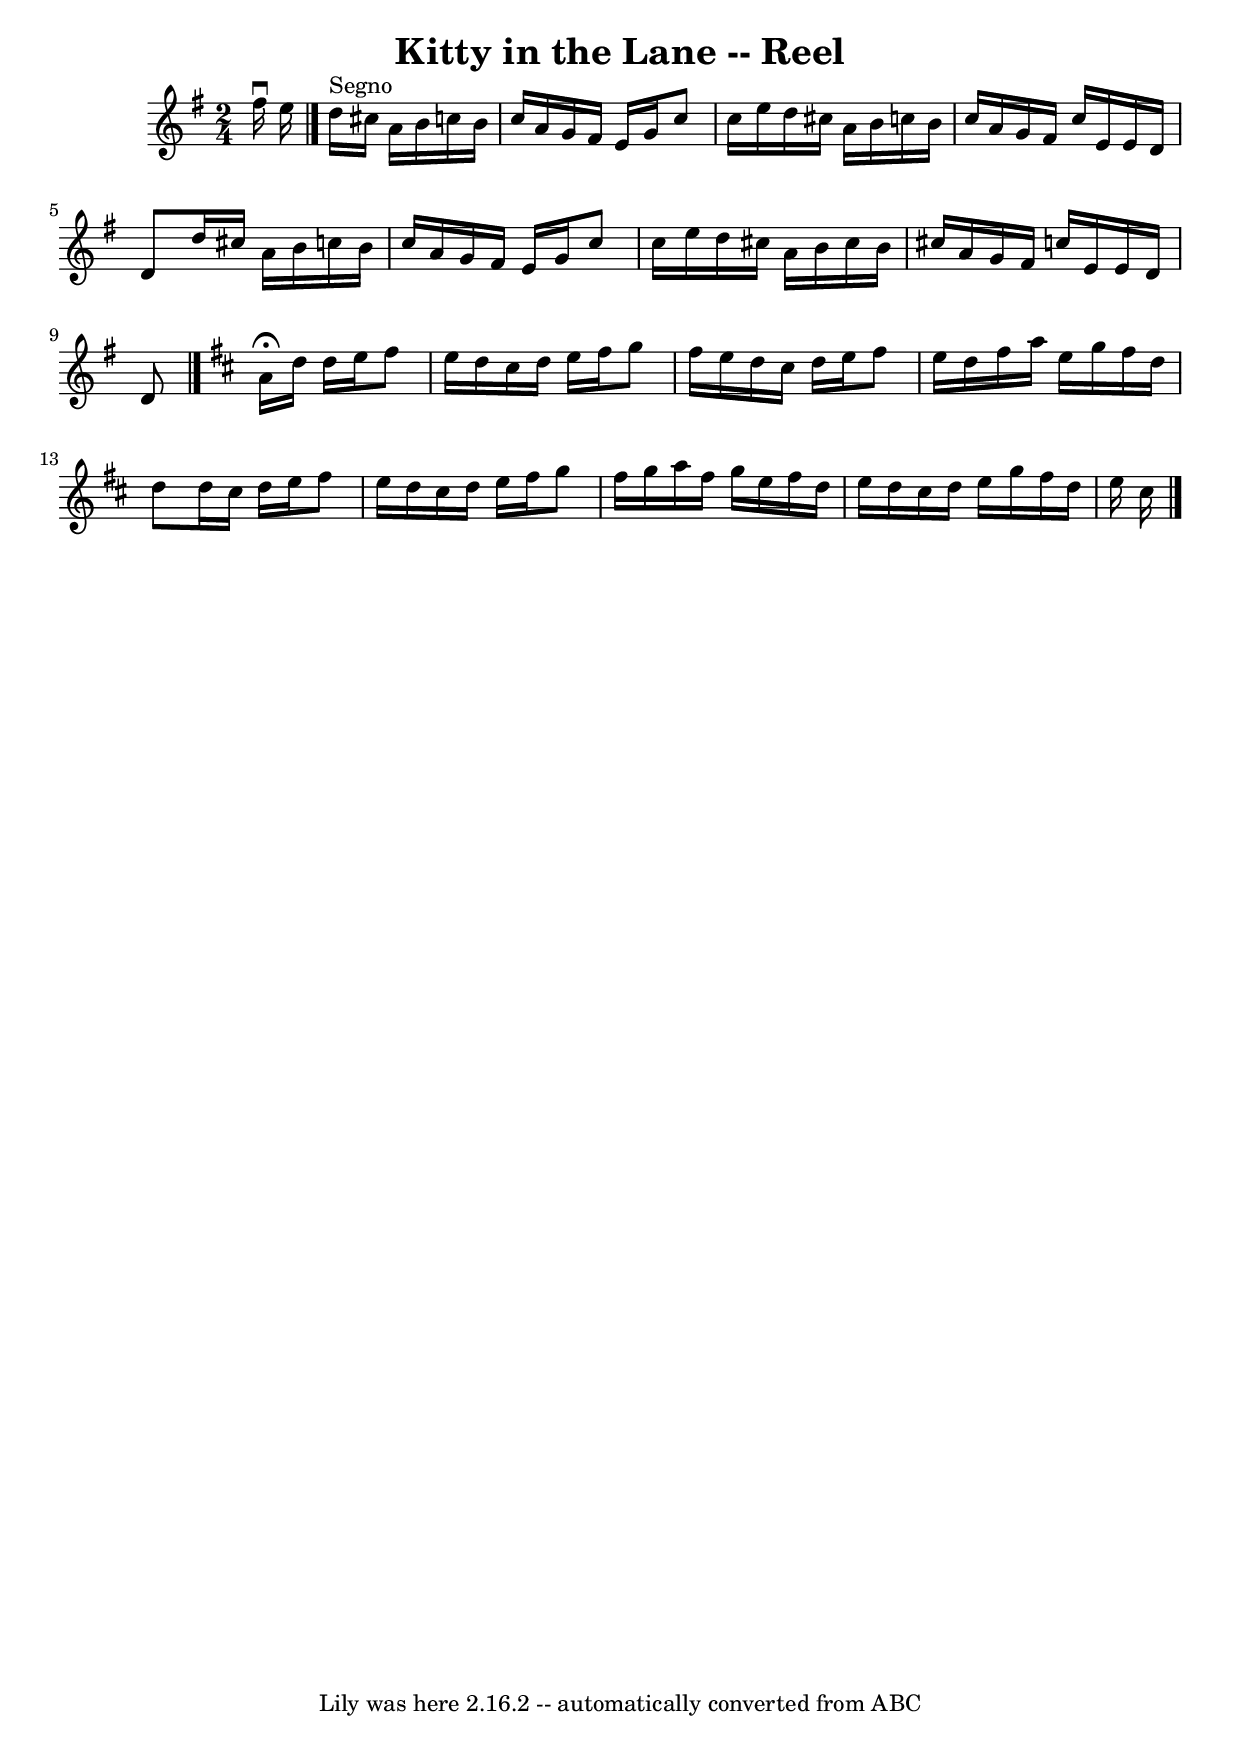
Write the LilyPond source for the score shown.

\version "2.16.2"
\include "Mammoth.ily"
\header {
	%% book = "Ryan's Mammoth Collection"
	crossRefNumber = "1"
	footnotes = "\\\\389"
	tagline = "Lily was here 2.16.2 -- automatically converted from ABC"
	title = "Kitty in the Lane -- Reel"
}
voicedefault =  {


\time 2/4 
\key d \mixolydian fis''16^\downbow e''16    |
     
\bar "|." d''16^"Segno" cis''16 a'16 b'16 c''!16 b'16 c''16 
 a'16    |
 g'16 fis'16 e'16 g'16 c''8 c''16 e''16  
  |
 d''16 cis''16 a'16 b'16 c''!16 b'16 c''16    
a'16    |
 g'16 fis'16 c''16 e'16 e'16 d'16 d'8    
|
 d''16 cis''16 a'16 b'16 c''!16 b'16 c''16    
a'16    |
 g'16 fis'16 e'16 g'16 c''8 c''16 e''16    
|
 d''16 cis''16 a'16 b'16 cis''16 b'16 cis''16    
a'16    |
 g'16 fis'16 c''16 e'16 e'16 d'16 d'8      
\bar "|."   
\key d \major   \repeat volta 2 { a'16^\fermata d''16 d''16 
 e''16 fis''8 e''16 d''16    |
 cis''16 d''16 e''16    
fis''16 g''8 fis''16 e''16    |
 d''16 cis''16 d''16    
e''16 fis''8 e''16 d''16    |
 fis''16 a''16 e''16    
g''16 fis''16 d''16 d''8    |
 d''16 cis''16 d''16    
e''16 fis''8 e''16 d''16    |
 cis''16 d''16 e''16    
fis''16 g''8 fis''16 g''16    |
 a''16 fis''16 g''16    
e''16 fis''16 d''16 e''16 d''16    |
 cis''16 d''16    
e''16 g''16 fis''16 d''16 e''16 cis''16      \bar "|."   }
}

\score{
    <<

	\context Staff="default"
	{
	    \voicedefault 
	}

    >>
	\layout {
	}
	\midi {}
}
